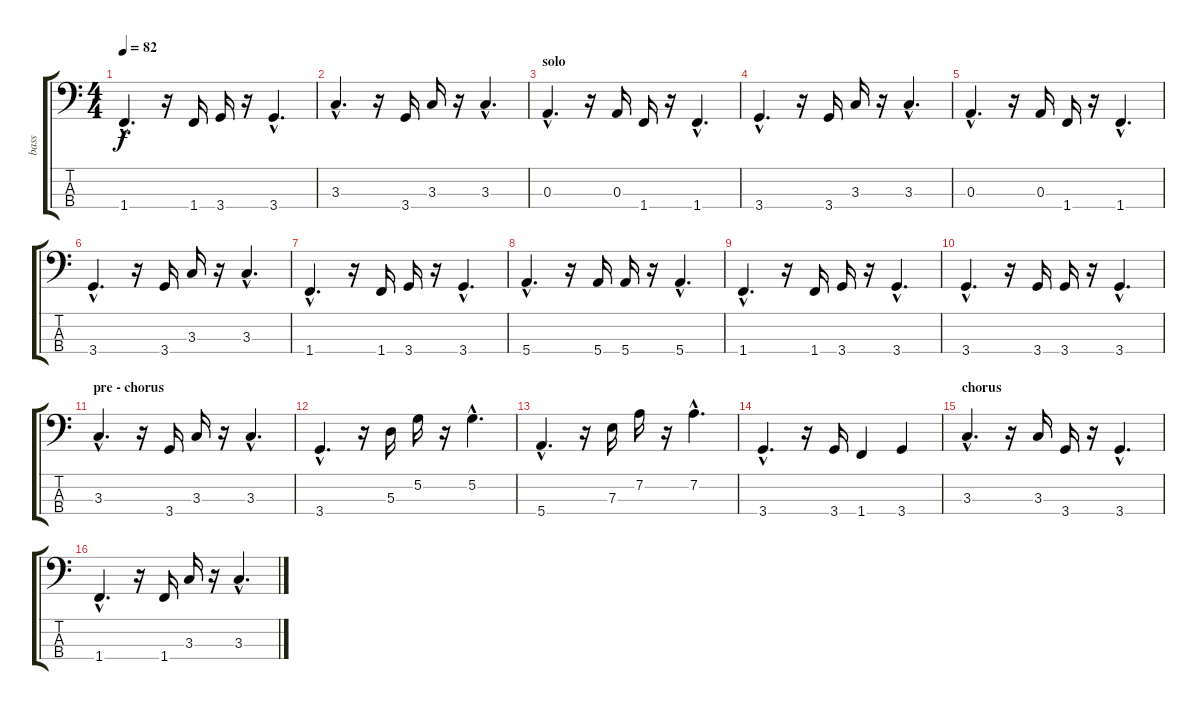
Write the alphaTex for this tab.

\track ("bass" "bass") {instrument electricbassfinger}
\staff {score tabs}
\tuning (G2 D2 A1 E1) {hide}
\ts (4 4)
\tempo 82
\clef f4
\ks c
1.4{hac}.4{d dy f} r.16 1.4.16 3.4.16 r.16 3.4{hac}.4{d} |
3.3{hac}.4{d} r.16 3.4.16 3.3.16 r.16 3.3{hac}.4{d} |
\section ("" "solo")
0.3{hac}.4{d} r.16 0.3.16 1.4.16 r.16 1.4{hac}.4{d} |
3.4{hac}.4{d} r.16 3.4.16 3.3.16 r.16 3.3{hac}.4{d} |
0.3{hac}.4{d} r.16 0.3.16 1.4.16 r.16 1.4{hac}.4{d} |
3.4{hac}.4{d} r.16 3.4.16 3.3.16 r.16 3.3{hac}.4{d} |
1.4{hac}.4{d} r.16 1.4.16 3.4.16 r.16 3.4{hac}.4{d} |
5.4{hac}.4{d} r.16 5.4.16 5.4.16 r.16 5.4{hac}.4{d} |
1.4{hac}.4{d} r.16 1.4.16 3.4.16 r.16 3.4{hac}.4{d} |
3.4{hac}.4{d} r.16 3.4.16 3.4.16 r.16 3.4{hac}.4{d} |
\section ("" "pre - chorus")
3.3{hac}.4{d} r.16 3.4.16 3.3.16 r.16 3.3{hac}.4{d} |
3.4{hac}.4{d} r.16 5.3.16 5.2.16 r.16 5.2{hac}.4{d} |
5.4{hac}.4{d} r.16 7.3.16 7.2.16 r.16 7.2{hac}.4{d} |
3.4{hac}.4{d} r.16 3.4.16 1.4.4 3.4.4 |
\section ("" "chorus")
3.3{hac}.4{d} r.16 3.3.16 3.4.16 r.16 3.4{hac}.4{d} |
1.4{hac}.4{d} r.16 1.4.16 3.3.16 r.16 3.3{hac}.4{d}
